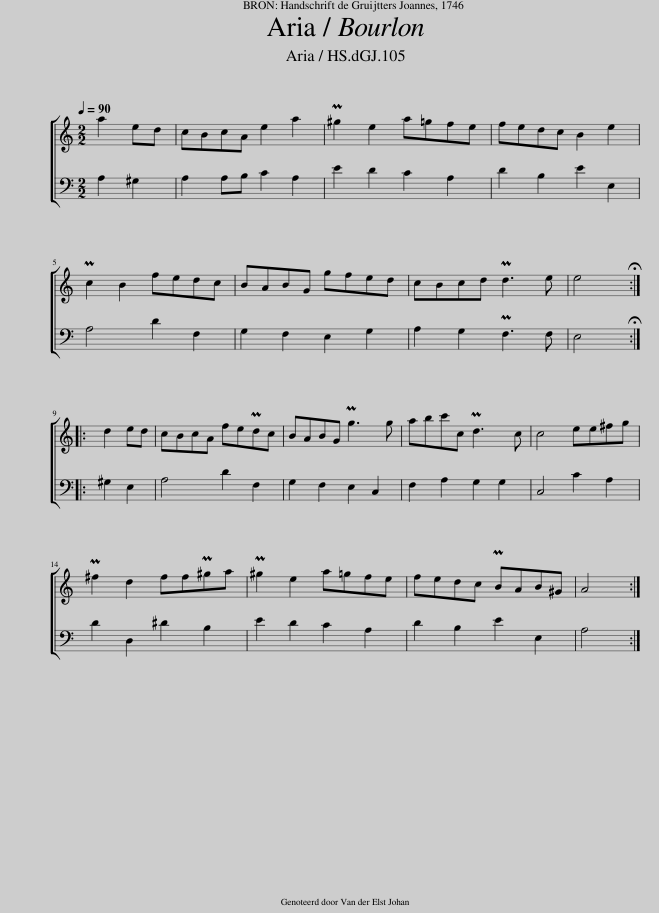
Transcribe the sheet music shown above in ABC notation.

X:1
%%score [ 1 2 ]
L:1/8
Q:1/4=90
M:2/2
I:linebreak $
K:C
V:1 treble
V:2 bass
V:1
 a2 ed | cBcA e2 a2 | P^g2 e2 a=gfe | fedc B2 e2 |$ Pc2 B2 fedc | %5
 BABG gfed | cBcd Pd3 e | e4 ::$ d2 ed | cBcA fePdc | %10
 BABG Pg3 g | abc'c Pd3 c | c4 ee^fg |$ P^f2 d2 ffP^ga | P^g2 e2 a=gfe | %15
 fedc PBAB^G | A4 :| %17
V:2
 A,2 ^G,2 | A,2 A,B, C2 A,2 | E2 D2 C2 A,2 | D2 B,2 E2 E,2 |$ A,4 D2 F,2 | %5
 G,2 F,2 E,2 G,2 | A,2 G,2 PF,3 F, | E,4 ::$ ^G,2 E,2 | A,4 D2 F,2 | %10
 G,2 F,2 E,2 C,2 | F,2 A,2 G,2 G,2 | C,4 C2 A,2 |$ D2 D,2 ^D2 B,2 | E2 D2 C2 A,2 | %15
 D2 B,2 E2 E,2 | A,4 :| %17
